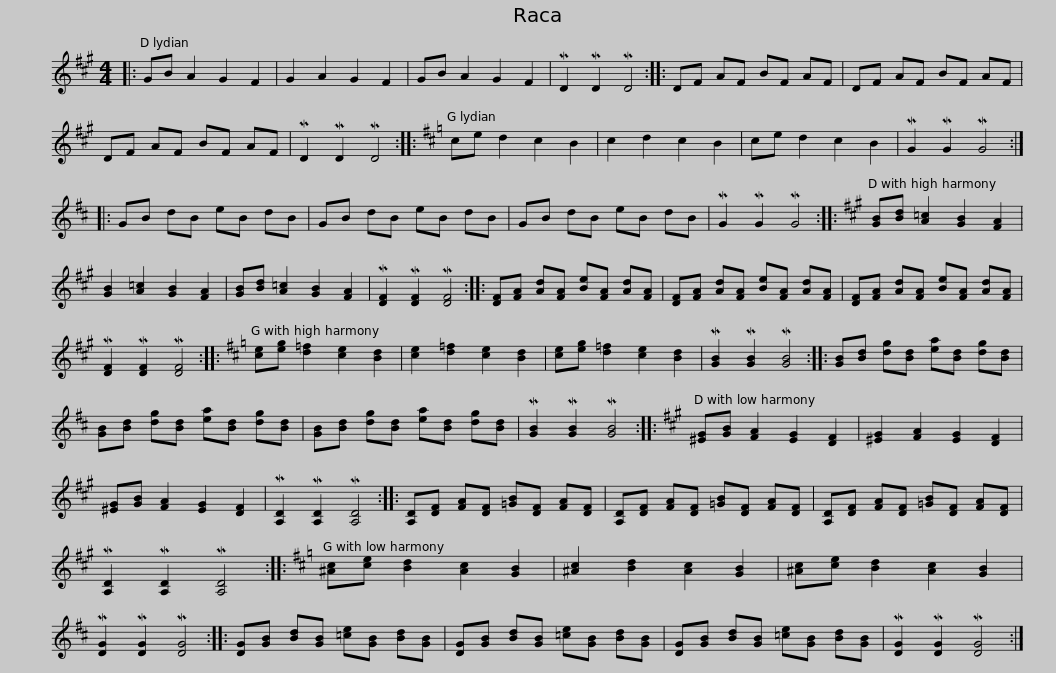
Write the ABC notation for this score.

X:1
L:1/8
M:4/4
I:linebreak $
K:A
V:1 treble
V:1
|: GB A2 G2 F2 | G2 A2 G2 F2 | GB A2 G2 F2 | MD2 MD2 MD4 :: DF AF BF AF | %5
 DF AF BF AF |$ DF AF BF AF | MD2 MD2 MD4 ::[K:D] ce d2 c2 B2 | c2 d2 c2 B2 | %10
 ce d2 c2 B2 | MG2 MG2 MG4 :: GB dB eB dB |$ GB dB eB dB | GB dB eB dB | %15
 MG2 MG2 MG4 ::[K:A] [GB][Bd] [A=c]2 [GB]2 [FA]2 | [GB]2 [A=c]2 [GB]2 [FA]2 | [GB][Bd] [A=c]2 [GB]2 [FA]2 | M[DF]2 M[DF]2 M[DF]4 ::$ %20
 [DF][FA] [Ad][FA] [Be][FA] [Ad][FA] | [DF][FA] [Ad][FA] [Be][FA] [Ad][FA] | [DF][FA] [Ad][FA] [Be][FA] [Ad][FA] | M[DF]2 M[DF]2 M[DF]4 ::[K:D] [ce][eg] [d=f]2 [ce]2 [Bd]2 | %25
 [ce]2 [d=f]2 [ce]2 [Bd]2 |$ [ce][eg] [d=f]2 [ce]2 [Bd]2 | M[GB]2 M[GB]2 M[GB]4 :: [GB][Bd] [dg][Bd] [ea][Bd] [dg][Bd] | [GB][Bd] [dg][Bd] [ea][Bd] [dg][Bd] | %30
 [GB][Bd] [dg][Bd] [ea][Bd] [dg][Bd] | M[GB]2 M[GB]2 M[GB]4 ::$[K:A] [^EG][GB] [FA]2 [EG]2 [DF]2 | [^EG]2 [FA]2 [EG]2 [DF]2 | [^EG][GB] [FA]2 [EG]2 [DF]2 | %35
 M[A,D]2 M[A,D]2 M[A,D]4 :: [A,D][DF] [FA][DF] [=GB][DF] [FA][DF] | [A,D][DF] [FA][DF] [=GB][DF] [FA][DF] |$ [A,D][DF] [FA][DF] [=GB][DF] [FA][DF] | M[A,D]2 M[A,D]2 M[A,D]4 :: %40
[K:D] [^Ac][ce] [Bd]2 [Ac]2 [GB]2 | [^Ac]2 [Bd]2 [Ac]2 [GB]2 | [^Ac][ce] [Bd]2 [Ac]2 [GB]2 | M[DG]2 M[DG]2 M[DG]4 ::$ [DG][GB] [Bd][GB] [=ce][GB] [Bd][GB] | %45
 [DG][GB] [Bd][GB] [=ce][GB] [Bd][GB] | [DG][GB] [Bd][GB] [=ce][GB] [Bd][GB] | M[DG]2 M[DG]2 M[DG]4 :| %48
